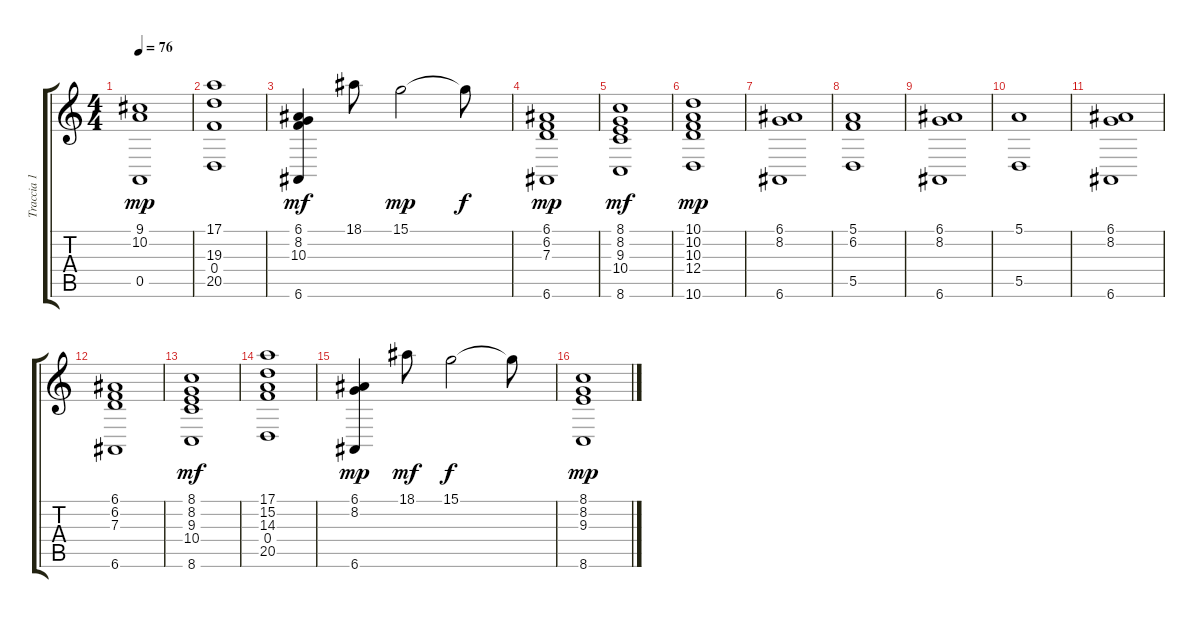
\track ("Traccia 1" "Traccia 1") {instrument synthstrings2}
\staff {score tabs}
\tuning (E4 B3 G3 D3 A2 E2) {hide}
\ts (4 4)
\tempo 76
\clef g2
\ks c
(9.1 10.2 0.5).1{dy mp} |
(17.1 19.3 0.4 20.5).1 |
(6.1 8.2 10.3 6.6).4{dy mf} 18.1.8 15.1.2{dy mp} 15.1{t}.8{dy f} |
(6.1 6.2 7.3 6.6).1{dy mp} |
(8.1 8.2 9.3 10.4 8.6).1{dy mf} |
(10.1 10.2 10.3 12.4 10.6).1{dy mp} |
(6.1 8.2 6.6).1 |
(5.1 6.2 5.5).1 |
(6.1 8.2 6.6).1 |
(5.1 5.5).1 |
(6.1 8.2 6.6).1 |
(6.1 6.2 7.3 6.6).1 |
(8.1 8.2 9.3 10.4 8.6).1{dy mf} |
(17.1 15.2 14.3 0.4 20.5).1 |
(6.1 8.2 6.6).4{dy mp} 18.1.8{dy mf} 15.1.2{dy f} 15.1{t}.8 |
(8.1 8.2 9.3 8.6).1{dy mp}
